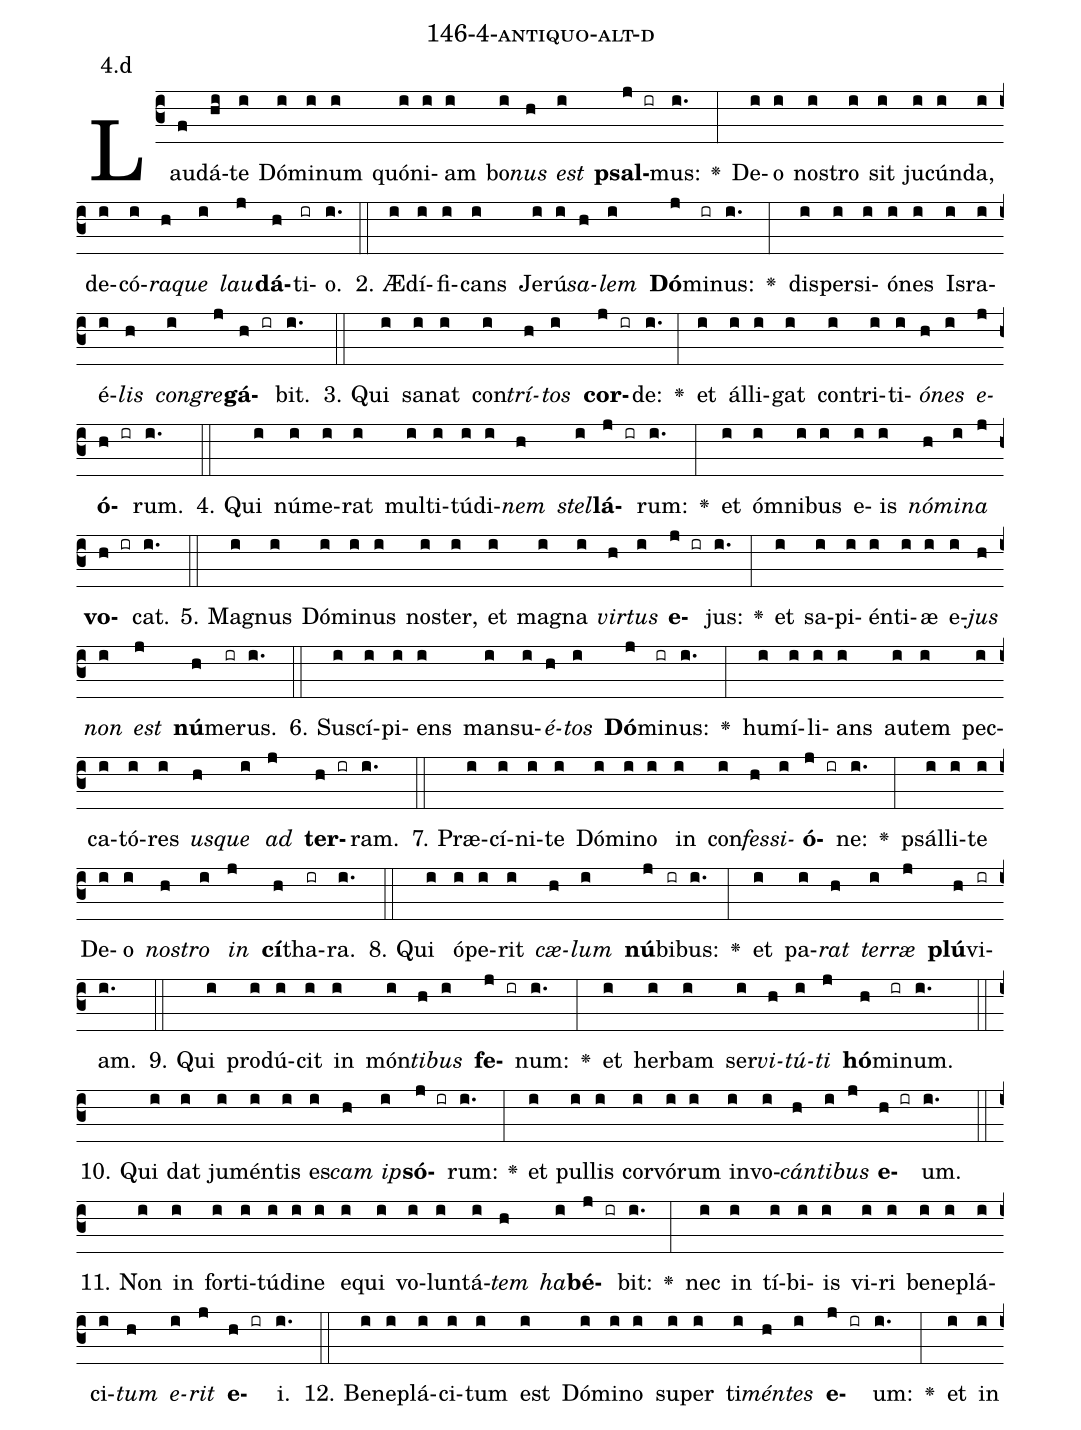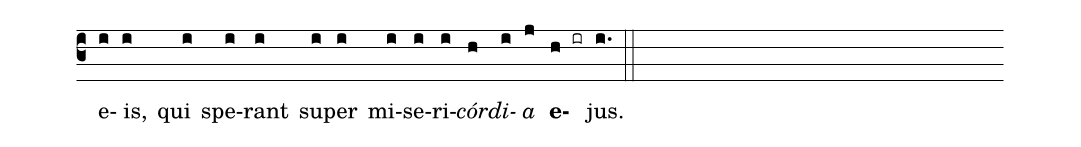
name: 146-4-antiquo-alt-d;
annotation: 4.d;
%%
(c3)Lau(f)dá(hi)te(i) Dó(i)mi(i)num(i) quón(i)i(i)am(i) bo(i)<i>nus</i>(h) <i>est</i>(i) <b>psal</b>(j ir)mus:(i.) <v>\greheightstar</v>(:) De(i)o(i) nos(i)tro(i) sit(i) ju(i)cún(i)da,(i) de(i)có(i)<i>ra</i>(h)<i>que</i>(i) <i>lau</i>(j)<b>dá</b>(h)ti(ir)o.(i.) (::)
2. Æ(i)dí(i)fi(i)cans(i) Je(i)rú(i)<i>sa</i>(h)<i>lem</i>(i) <b>Dó</b>(j)mi(ir)nus:(i.) <v>\greheightstar</v>(:) di(i)sper(i)si(i)ó(i)nes(i) Is(i)ra(i)é(i)<i>lis</i>(h) <i>con</i>(i)<i>gre</i>(j)<b>gá</b>(h ir)bit.(i.) (::)
3. Qui(i) sa(i)nat(i) con(i)<i>trí</i>(h)<i>tos</i>(i) <b>cor</b>(j ir)de:(i.) <v>\greheightstar</v>(:) et(i) ál(i)li(i)gat(i) con(i)tri(i)ti(i)<i>ó</i>(h)<i>nes</i>(i) <i>e</i>(j)<b>ó</b>(h ir)rum.(i.) (::)
4. Qui(i) nú(i)me(i)rat(i) mul(i)ti(i)tú(i)di(i)<i>nem</i>(h) <i>stel</i>(i)<b>lá</b>(j ir)rum:(i.) <v>\greheightstar</v>(:) et(i) óm(i)ni(i)bus(i) e(i)is(i) <i>nó</i>(h)<i>mi</i>(i)<i>na</i>(j) <b>vo</b>(h ir)cat.(i.) (::)
5. Ma(i)gnus(i) Dó(i)mi(i)nus(i) nos(i)ter,(i) et(i) ma(i)gna(i) <i>vir</i>(h)<i>tus</i>(i) <b>e</b>(j ir)jus:(i.) <v>\greheightstar</v>(:) et(i) sa(i)pi(i)én(i)ti(i)æ(i) e(i)<i>jus</i>(h) <i>non</i>(i) <i>est</i>(j) <b>nú</b>(h)me(ir)rus.(i.) (::)
6. Su(i)scí(i)pi(i)ens(i) man(i)su(i)<i>é</i>(h)<i>tos</i>(i) <b>Dó</b>(j)mi(ir)nus:(i.) <v>\greheightstar</v>(:) hu(i)mí(i)li(i)ans(i) au(i)tem(i) pec(i)ca(i)tó(i)res(i) <i>us</i>(h)<i>que</i>(i) <i>ad</i>(j) <b>ter</b>(h ir)ram.(i.) (::)
7. Præ(i)cí(i)ni(i)te(i) Dó(i)mi(i)no(i) in(i) con(i)<i>fes</i>(h)<i>si</i>(i)<b>ó</b>(j ir)ne:(i.) <v>\greheightstar</v>(:) psál(i)li(i)te(i) De(i)o(i) <i>nos</i>(h)<i>tro</i>(i) <i>in</i>(j) <b>cí</b>(h)tha(ir)ra.(i.) (::)
8. Qui(i) ó(i)pe(i)rit(i) <i>cæ</i>(h)<i>lum</i>(i) <b>nú</b>(j)bi(ir)bus:(i.) <v>\greheightstar</v>(:) et(i) pa(i)<i>rat</i>(h) <i>ter</i>(i)<i>ræ</i>(j) <b>plú</b>(h)vi(ir)am.(i.) (::)
9. Qui(i) pro(i)dú(i)cit(i) in(i) món(i)<i>ti</i>(h)<i>bus</i>(i) <b>fe</b>(j ir)num:(i.) <v>\greheightstar</v>(:) et(i) her(i)bam(i) ser(i)<i>vi</i>(h)<i>tú</i>(i)<i>ti</i>(j) <b>hó</b>(h)mi(ir)num.(i.) (::)
10. Qui(i) dat(i) ju(i)mén(i)tis(i) es(i)<i>cam</i>(h) <i>ip</i>(i)<b>só</b>(j ir)rum:(i.) <v>\greheightstar</v>(:) et(i) pul(i)lis(i) cor(i)vó(i)rum(i) in(i)vo(i)<i>cán</i>(h)<i>ti</i>(i)<i>bus</i>(j) <b>e</b>(h ir)um.(i.) (::)
11. Non(i) in(i) for(i)ti(i)tú(i)di(i)ne(i) e(i)qui(i) vo(i)lun(i)tá(i)<i>tem</i>(h) <i>ha</i>(i)<b>bé</b>(j ir)bit:(i.) <v>\greheightstar</v>(:) nec(i) in(i) tí(i)bi(i)is(i) vi(i)ri(i) be(i)ne(i)plá(i)ci(i)<i>tum</i>(h) <i>e</i>(i)<i>rit</i>(j) <b>e</b>(h ir)i.(i.) (::)
12. Be(i)ne(i)plá(i)ci(i)tum(i) est(i) Dó(i)mi(i)no(i) su(i)per(i) ti(i)<i>mén</i>(h)<i>tes</i>(i) <b>e</b>(j ir)um:(i.) <v>\greheightstar</v>(:) et(i) in(i) e(i)is,(i) qui(i) spe(i)rant(i) su(i)per(i) mi(i)se(i)ri(i)<i>cór</i>(h)<i>di</i>(i)<i>a</i>(j) <b>e</b>(h ir)jus.(i.) (::)
